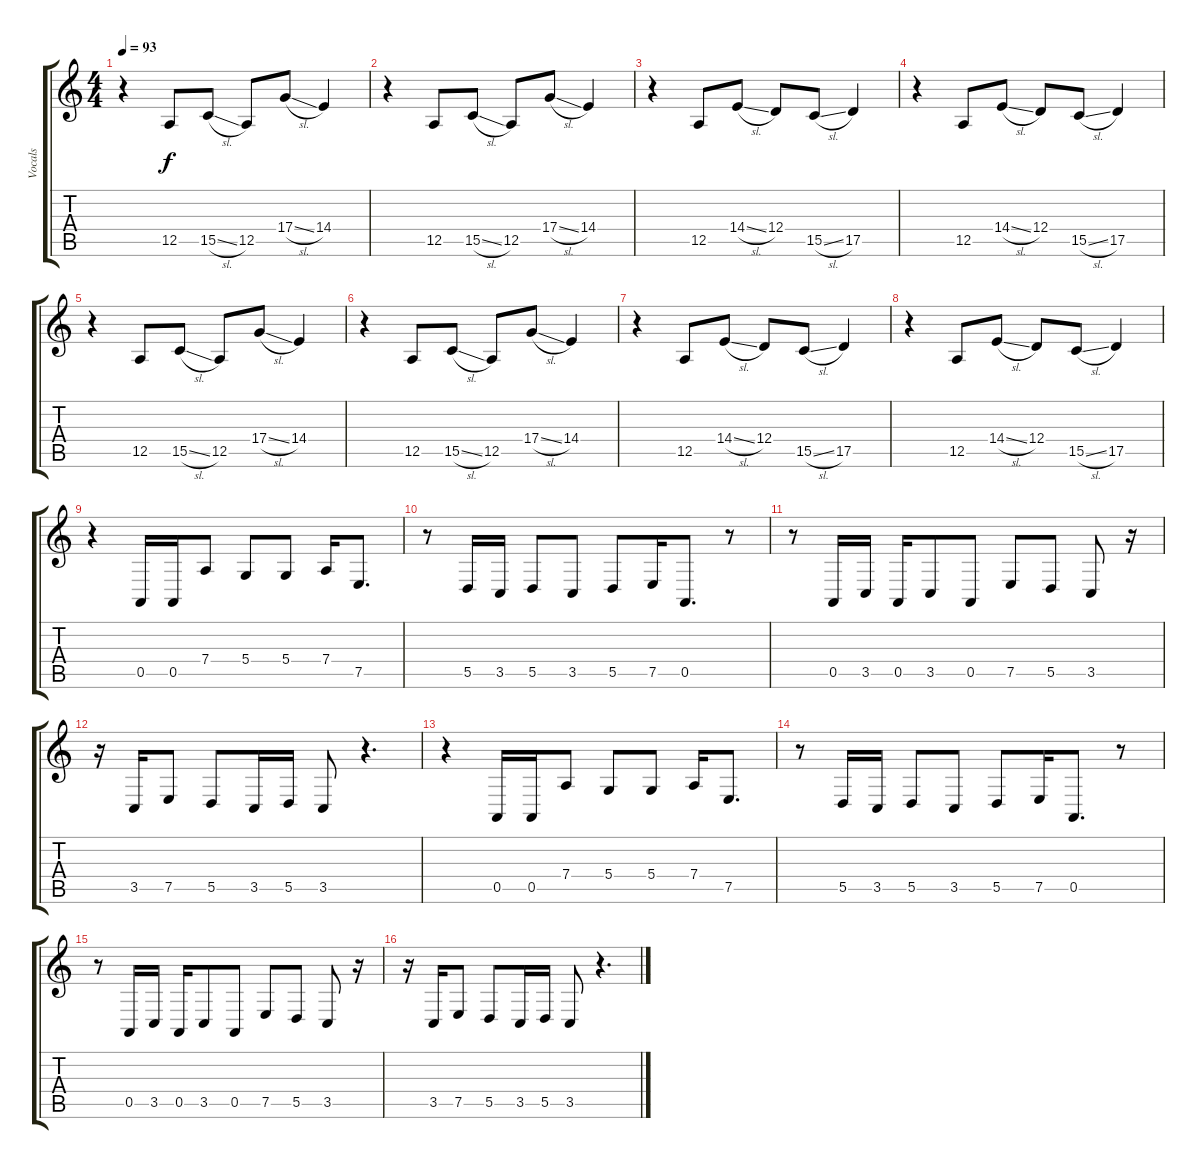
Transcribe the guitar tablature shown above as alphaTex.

\track ("Vocals" "Vocals") {instrument synthbrass1}
\staff {score tabs}
\tuning (E4 B3 G3 D3 A2 E2) {hide}
\ts (4 4)
\tempo 93
\clef g2
\ks c
r.4{dy f} 12.5.8 15.5{sl}.8 12.5.8 17.4{sl}.8 14.4.4 |
r.4 12.5.8 15.5{sl}.8 12.5.8 17.4{sl}.8 14.4.4 |
r.4 12.5.8 14.4{sl}.8 12.4.8 15.5{sl}.8 17.5.4 |
r.4 12.5.8 14.4{sl}.8 12.4.8 15.5{sl}.8 17.5.4 |
r.4 12.5.8 15.5{sl}.8 12.5.8 17.4{sl}.8 14.4.4 |
r.4 12.5.8 15.5{sl}.8 12.5.8 17.4{sl}.8 14.4.4 |
r.4 12.5.8 14.4{sl}.8 12.4.8 15.5{sl}.8 17.5.4 |
r.4 12.5.8 14.4{sl}.8 12.4.8 15.5{sl}.8 17.5.4 |
r.4 0.5.16 0.5.16 7.4.8 5.4.8 5.4.8 7.4.16 7.5.8{d} |
r.8 5.5.16 3.5.16 5.5.8 3.5.8 5.5.8 7.5.16 0.5.8{d} r.8 |
r.8 0.5.16 3.5.16 0.5.16 3.5.8 0.5.8 7.5.8 5.5.8 3.5.8 r.16 |
r.16 3.5.16 7.5.8 5.5.8 3.5.16 5.5.16 3.5.8 r.4{d} |
r.4 0.5.16 0.5.16 7.4.8 5.4.8 5.4.8 7.4.16 7.5.8{d} |
r.8 5.5.16 3.5.16 5.5.8 3.5.8 5.5.8 7.5.16 0.5.8{d} r.8 |
r.8 0.5.16 3.5.16 0.5.16 3.5.8 0.5.8 7.5.8 5.5.8 3.5.8 r.16 |
r.16 3.5.16 7.5.8 5.5.8 3.5.16 5.5.16 3.5.8 r.4{d}
